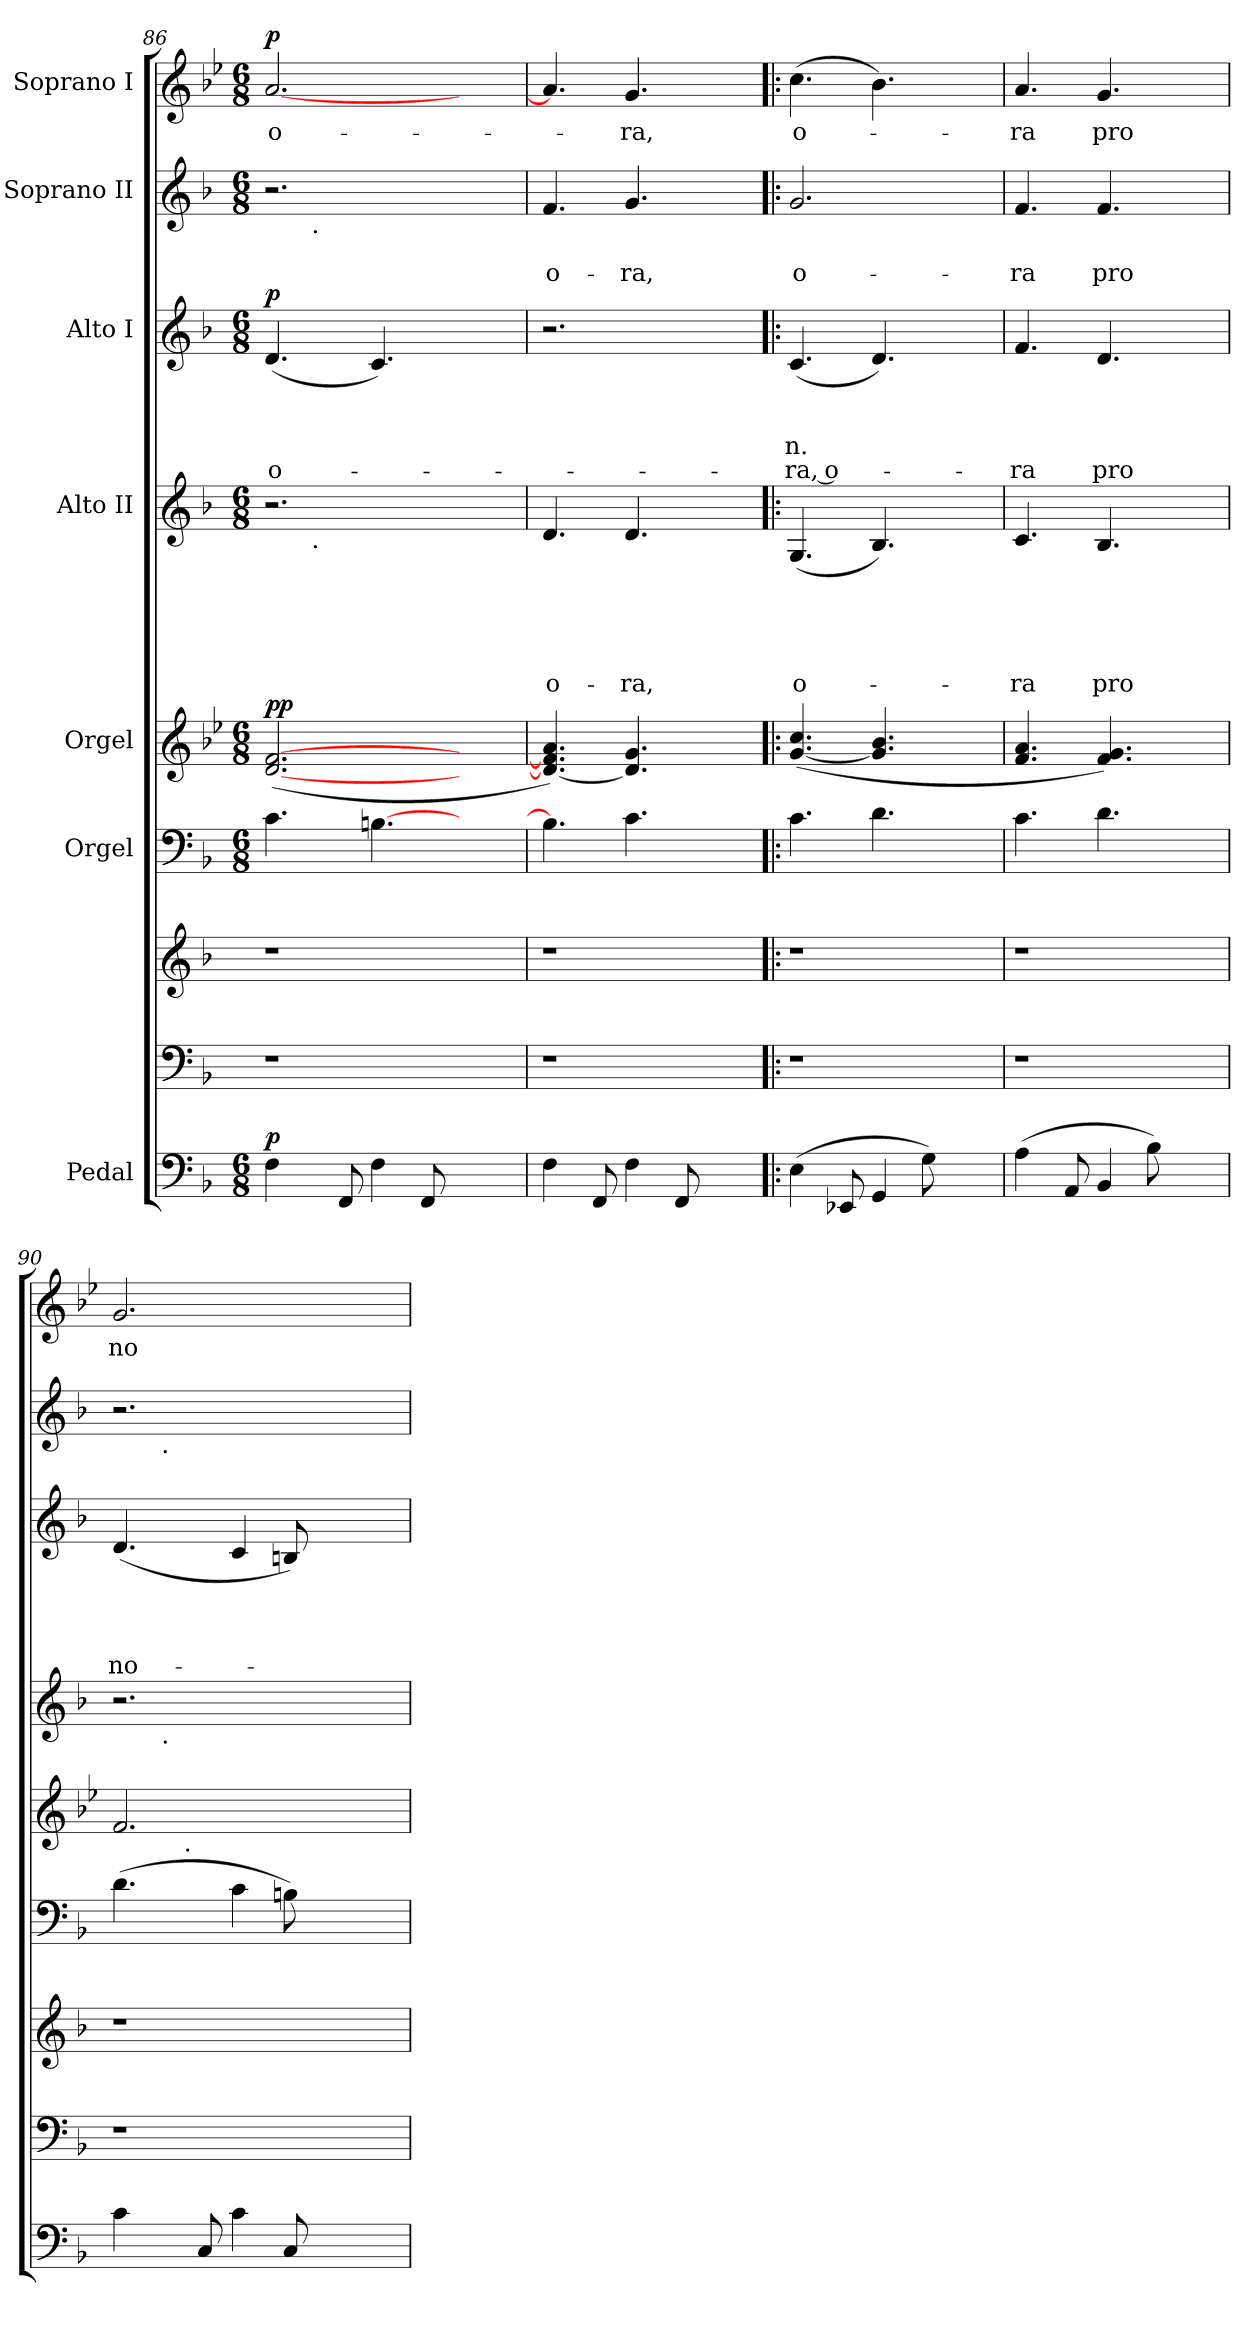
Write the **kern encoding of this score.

**kern	**dynam	**kern	**kern	**kern	**kern	**dynam	**kern	**text	**text	**text	**text	**text	**kern	**text	**text	**text	**text	**dynam	**kern	**text	**text	**kern	**text	**dynam
*part9	*part9	*part8	*part7	*part6	*part5	*part5	*part4	*part4	*part4	*part4	*part4	*part4	*part3	*part3	*part3	*part3	*part3	*part3	*part2	*part2	*part2	*part1	*part1	*part1
*staff9	*staff9	*staff8	*staff7	*staff6	*staff5	*staff5	*staff4	*staff4	*staff4	*staff4	*staff4	*staff4	*staff3	*staff3	*staff3	*staff3	*staff3	*staff3	*staff2	*staff2	*staff2	*staff1	*staff1	*staff1
*I"Pedal	*	*	*	*I"Orgel	*I"Orgel	*	*I"Alto II	*	*	*	*	*	*I"Alto I	*	*	*	*	*	*I"Soprano II	*	*	*I"Soprano I	*	*
!!LO:PB:g=z
*clefF4	*	*clefF4	*clefG2	*clefF4	*clefG2	*	*clefG2	*	*	*	*	*	*clefG2	*	*	*	*	*	*clefG2	*	*	*clefG2	*	*
*k[b-]	*	*k[b-]	*k[b-]	*k[b-]	*k[b-e-]	*	*k[b-]	*	*	*	*	*	*k[b-]	*	*	*	*	*	*k[b-]	*	*	*k[b-e-]	*	*
*F:	*	*F:	*F:	*F:	*B-:	*	*F:	*	*	*	*	*	*F:	*	*	*	*	*	*F:	*	*	*B-:	*	*
*M6/8	*	*	*	*M6/8	*M6/8	*	*M6/8	*	*	*	*	*	*M6/8	*	*	*	*	*	*M6/8	*	*	*M6/8	*	*
=86	=86	=86	=86	=86	=86	=86	=86	=86	=86	=86	=86	=86	=86	=86	=86	=86	=86	=86	=86	=86	=86	=86	=86	=86
!	!LO:DY:a	!	!	!	!	!LO:DY:b	!	!	!	!	!	!	!	!	!	!	!LO:LY:b	!	!	!	!	!	!LO:LY:b	!
!	!	!	!	!	!	!LO:DY:n=1:a	!	!	!	!	!	!	!	!	!	!	!	!LO:DY:a	!	!	!	!	!	!LO:DY:a
*	*	*	*	*	*	*	*^	*	*	*	*	*	*	*	*	*	*	*	*^	*	*	*	*	*
4F\	p	1r	1r	4.c\	([<2.d/ [<2.f/	p p	2.r	8ryy	.	.	.	.	.	(<4.d/	.	.	.	o-	p	2.r	8ryy	.	.	[<2.a/	-o-	p
.	.	.	.	.	.	.	.	32ryy	.	.	.	.	.	.	.	.	.	.	.	.	32ryy	.	.	.	.	.
!	!	!	!	!	!	!	!	!	!	!	!	!	!	!	!	!	!	!	!	!	!LO:TX:b:t=.	!	!	!	!	!
!	!	!	!	!	!	!	!	!LO:TX:b:t=.	!	!	!	!	!	!	!	!	!	!	!	!	!	!	!	!	!	!
.	.	.	.	.	.	.	.	2ryy	.	.	.	.	.	.	.	.	.	.	.	.	2ryy	.	.	.	.	.
8FF/	.	.	.	.	.	.	.	.	.	.	.	.	.	.	.	.	.	.	.	.	.	.	.	.	.	.
4F\	.	.	.	[>4.Bn\	.	.	.	.	.	.	.	.	.	4.c/)	.	.	.	.	.	.	.	.	.	.	.	.
8FF/	.	.	.	.	.	.	.	.	.	.	.	.	.	.	.	.	.	.	.	.	.	.	.	.	.	.
.	.	.	.	.	.	.	.	4ryy	.	.	.	.	.	.	.	.	.	.	.	.	4ryy	.	.	.	.	.
4ryy	.	.	.	4ryy	4ryy	.	4ryy	.	.	.	.	.	.	4ryy	.	.	.	.	.	4ryy	.	.	.	4ryy	.	.
.	.	.	.	.	.	.	.	16.ryy	.	.	.	.	.	.	.	.	.	.	.	.	16.ryy	.	.	.	.	.
=87	=87	=87	=87	=87	=87	=87	=87	=87	=87	=87	=87	=87	=87	=87	=87	=87	=87	=87	=87	=87	=87	=87	=87	=87	=87	=87
!	!	!	!	!	!	!	!	!	!	!	!	!	!LO:LY:b:rj	!	!	!	!	!	!	!	!	!	!LO:LY:b:rj	!	!	!
*	*	*	*	*	*	*	*v	*v	*	*	*	*	*	*	*	*	*	*	*	*v	*v	*	*	*	*	*
4F\	.	1r	1r	4.B\]	4.d/_ 4.f/] 4.a/)	.	4.d/	.	.	.	.	-o-	2.r	.	.	.	.	.	4.f/	.	-o-	4.a/]	.	.
8FF/	.	.	.	.	.	.	.	.	.	.	.	.	.	.	.	.	.	.	.	.	.	.	.	.
!	!	!	!	!	!	!	!	!	!	!	!	!LO:LY:b	!	!	!	!	!	!	!	!	!LO:LY:b	!	!LO:LY:b	!
4F\	.	.	.	4.c\	4.d/] 4.g/	.	4.d/	.	.	.	.	-ra,	.	.	.	.	.	.	4.g/	.	-ra,	4.g/	-ra,	.
8FF/	.	.	.	.	.	.	.	.	.	.	.	.	.	.	.	.	.	.	.	.	.	.	.	.
4ryy	.	.	.	4ryy	4ryy	.	4ryy	.	.	.	.	.	4ryy	.	.	.	.	.	4ryy	.	.	4ryy	.	.
=88!|:	=88!|:	=88!|:	=88!|:	=88!|:	=88!|:	=88!|:	=88!|:	=88!|:	=88!|:	=88!|:	=88!|:	=88!|:	=88!|:	=88!|:	=88!|:	=88!|:	=88!|:	=88!|:	=88!|:	=88!|:	=88!|:	=88!|:	=88!|:	=88!|:
!	!	!	!	!	!	!	!	!	!	!	!	!LO:LY:b	!	!	!	!LO:LY:b:rj	!LO:LY:b:rj	!	!	!	!LO:LY:b	!	!LO:LY:b	!
(>4E\	.	1r	1r	4.c\	([<4.g/ 4.cc/	.	(<4.G/	.	.	.	.	o-	(<4.c/	.	.	-n.	-ra, o-	.	2.g/	.	o-	(>4.cc\	o-	.
8EE-X/	.	.	.	.	.	.	.	.	.	.	.	.	.	.	.	.	.	.	.	.	.	.	.	.
4GG/	.	.	.	4.d\	4.g/] 4.b-/	.	4.B-/)	.	.	.	.	.	4.d/)	.	.	.	.	.	.	.	.	4.b-\)	.	.
8G\)	.	.	.	.	.	.	.	.	.	.	.	.	.	.	.	.	.	.	.	.	.	.	.	.
4ryy	.	.	.	4ryy	4ryy	.	4ryy	.	.	.	.	.	4ryy	.	.	.	.	.	4ryy	.	.	4ryy	.	.
=89	=89	=89	=89	=89	=89	=89	=89	=89	=89	=89	=89	=89	=89	=89	=89	=89	=89	=89	=89	=89	=89	=89	=89	=89
!	!	!	!	!	!	!	!	!	!	!	!	!LO:LY:b	!	!	!	!	!LO:LY:b	!	!	!	!LO:LY:b	!	!LO:LY:b	!
(>4A\	.	1r	1r	4.c\	4.f/ 4.a/	.	4.c/	.	.	.	.	-ra	4.f/	.	.	.	-ra	.	4.f/	.	-ra	4.a/	-ra	.
8AA/	.	.	.	.	.	.	.	.	.	.	.	.	.	.	.	.	.	.	.	.	.	.	.	.
!	!	!	!	!	!	!	!	!	!	!	!	!LO:LY:b	!	!	!	!	!LO:LY:b	!	!	!	!LO:LY:b	!	!LO:LY:b	!
4BB-/	.	.	.	4.d\	4.f/ 4.g/)	.	4.B-/	.	.	.	.	pro	4.d/	.	.	.	pro	.	4.f/	.	pro	4.g/	pro	.
8B-\)	.	.	.	.	.	.	.	.	.	.	.	.	.	.	.	.	.	.	.	.	.	.	.	.
4ryy	.	.	.	4ryy	4ryy	.	4ryy	.	.	.	.	.	4ryy	.	.	.	.	.	4ryy	.	.	4ryy	.	.
=90	=90	=90	=90	=90	=90	=90	=90	=90	=90	=90	=90	=90	=90	=90	=90	=90	=90	=90	=90	=90	=90	=90	=90	=90
!	!	!	!	!	!	!	!	!	!	!	!	!	!	!	!	!	!LO:LY:b	!	!	!	!	!	!LO:LY:b	!
*	*	*	*	*	*^	*	*^	*	*	*	*	*	*	*	*	*	*	*	*^	*	*	*	*	*
4c\	.	1r	1r	(>4.d\	2.f/	8..ryy	.	2.r	8ryy	.	.	.	.	.	(<4.d/	.	.	.	no-	.	2.r	8ryy	.	.	2.g/	no-	.
.	.	.	.	.	.	.	.	.	32ryy	.	.	.	.	.	.	.	.	.	.	.	.	32ryy	.	.	.	.	.
!	!	!	!	!	!	!	!	!	!	!	!	!	!	!	!	!	!	!	!	!	!	!LO:TX:b:t=.	!	!	!	!	!
!	!	!	!	!	!	!	!	!	!LO:TX:b:t=.	!	!	!	!	!	!	!	!	!	!	!	!	!	!	!	!	!	!
.	.	.	.	.	.	.	.	.	2ryy	.	.	.	.	.	.	.	.	.	.	.	.	2ryy	.	.	.	.	.
!	!	!	!	!	!	!LO:TX:b:t=.	!	!	!	!	!	!	!	!	!	!	!	!	!	!	!	!	!	!	!	!	!
.	.	.	.	.	.	2ryy	.	.	.	.	.	.	.	.	.	.	.	.	.	.	.	.	.	.	.	.	.
8C/	.	.	.	.	.	.	.	.	.	.	.	.	.	.	.	.	.	.	.	.	.	.	.	.	.	.	.
4c\	.	.	.	4c\	.	.	.	.	.	.	.	.	.	.	4c/	.	.	.	.	.	.	.	.	.	.	.	.
8C/	.	.	.	8Bn\)	.	.	.	.	.	.	.	.	.	.	8Bn/)	.	.	.	.	.	.	.	.	.	.	.	.
.	.	.	.	.	.	.	.	.	4ryy	.	.	.	.	.	.	.	.	.	.	.	.	4ryy	.	.	.	.	.
.	.	.	.	.	.	4ryy	.	.	.	.	.	.	.	.	.	.	.	.	.	.	.	.	.	.	.	.	.
4ryy	.	.	.	4ryy	4ryy	.	.	4ryy	.	.	.	.	.	.	4ryy	.	.	.	.	.	4ryy	.	.	.	4ryy	.	.
.	.	.	.	.	.	.	.	.	16.ryy	.	.	.	.	.	.	.	.	.	.	.	.	16.ryy	.	.	.	.	.
.	.	.	.	.	.	32ryy	.	.	.	.	.	.	.	.	.	.	.	.	.	.	.	.	.	.	.	.	.
*	*	*	*	*	*v	*v	*	*	*	*	*	*	*	*	*	*	*	*	*	*	*v	*v	*	*	*	*	*
*	*	*	*	*	*	*	*v	*v	*	*	*	*	*	*	*	*	*	*	*	*	*	*	*	*	*
=	=	=	=	=	=	=	=	=	=	=	=	=	=	=	=	=	=	=	=	=	=	=	=	=
*-	*-	*-	*-	*-	*-	*-	*-	*-	*-	*-	*-	*-	*-	*-	*-	*-	*-	*-	*-	*-	*-	*-	*-	*-
